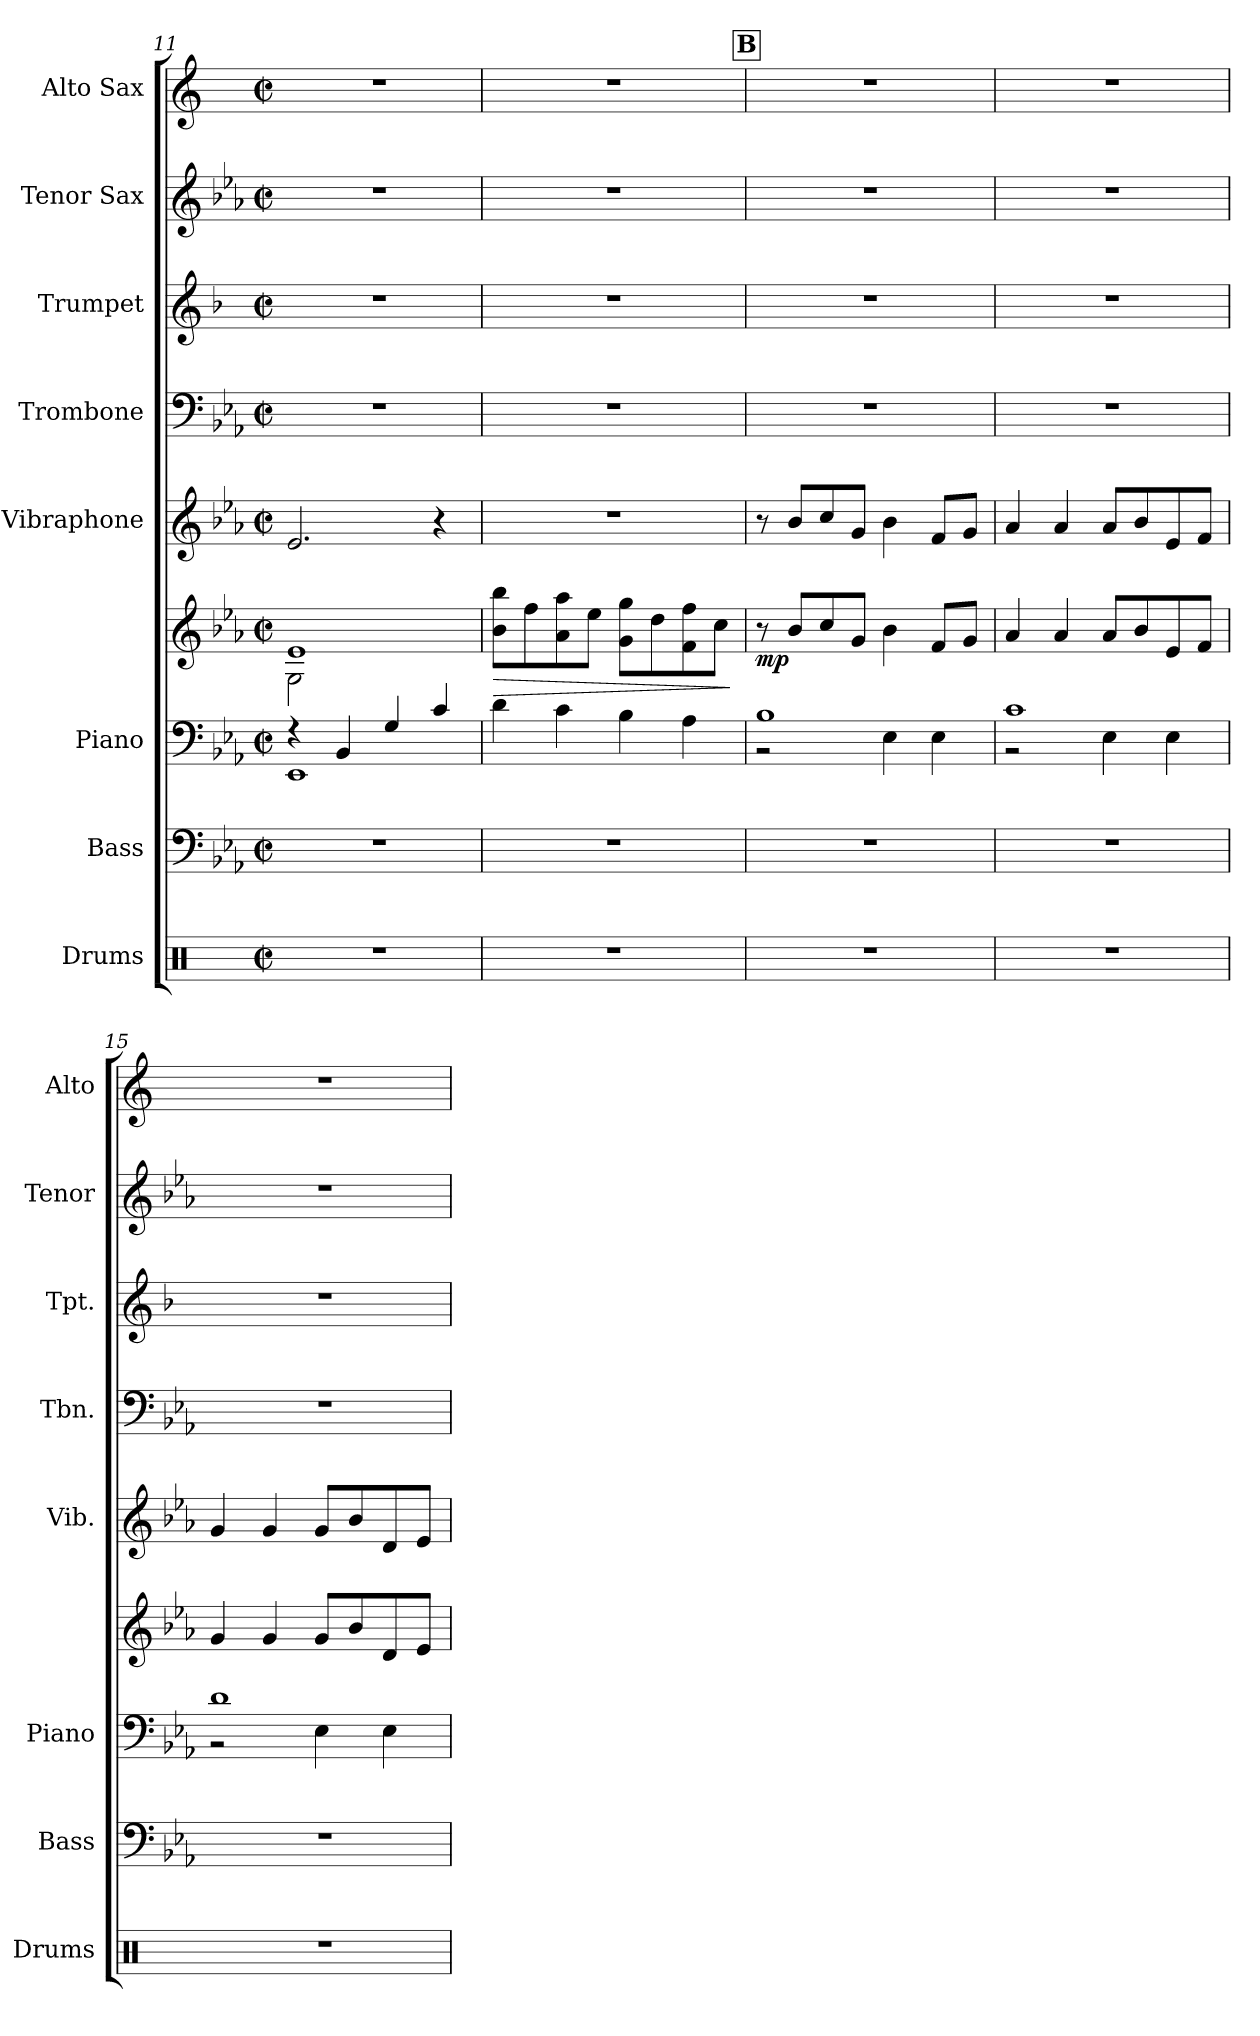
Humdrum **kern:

**kern	**kern	**kern	**kern	**dynam	**kern	**kern	**kern	**kern	**kern
*part8	*part7	*part6	*part6	*part6	*part5	*part4	*part3	*part2	*part1
*staff9	*staff8	*staff7	*staff6	*staff6/7	*staff5	*staff4	*staff3	*staff2	*staff1
*I"Drums	*I"Bass	*I"Piano	*	*	*I"Vibraphone	*I"Trombone	*I"Trumpet	*I"Tenor Sax	*I"Alto Sax
*I'Drums	*I'Bass	*I'Piano	*	*	*I'Vib.	*I'Tbn.	*I'Tpt.	*I'Tenor	*I'Alto
*clefX	*clefF4	*clefF4	*clefG2	*	*clefG2	*clefF4	*clefG2	*clefG2	*clefG2
*	*ITrd7c12	*	*	*	*	*	*ITrd1c2	*ITrd8c14	*ITrd5c9
*k[]	*k[b-e-a-]	*k[b-e-a-]	*k[b-e-a-]	*	*k[b-e-a-]	*k[b-e-a-]	*k[b-e-a-]	*k[b-e-a-]	*k[b-e-a-]
*M2/2	*M2/2	*M2/2	*M2/2	*	*M2/2	*M2/2	*M2/2	*M2/2	*M2/2
*met(c|)	*met(c|)	*met(c|)	*met(c|)	*	*met(c|)	*met(c|)	*met(c|)	*met(c|)	*met(c|)
=11	=11	=11	=11	=11	=11	=11	=11	=11	=11
*	*	*^	*^	*	*	*	*	*	*
1r	1r	4r	1EE-	1e-	2G\	.	2.e-/	1r	1r	1r	1r
.	.	4BB-/	.	.	.	.	.	.	.	.	.
.	.	4G/	.	.	2ryy	.	.	.	.	.	.
.	.	4c/	.	.	.	.	4r	.	.	.	.
*	*	*v	*v	*	*	*	*	*	*	*	*
*	*	*	*v	*v	*	*	*	*	*	*
!!LO:PB:g=z
=12	=12	=12	=12	=12	=12	=12	=12	=12	=12
!	!	!	!	!LO:HP:b	!	!	!	!	!
1r	1r	4d\	8b-\ 8bb-\L	>	1r	1r	1r	1r	1r
.	.	.	8ff\	.	.	.	.	.	.
.	.	4c\	8a-\ 8aa-\	.	.	.	.	.	.
.	.	.	8ee-\J	.	.	.	.	.	.
.	.	4B-\	8g\ 8gg\L	.	.	.	.	.	.
.	.	.	8dd\	.	.	.	.	.	.
.	.	4A-\	8f\ 8ff\	.	.	.	.	.	.
.	.	.	8cc\J	.	.	.	.	.	.
.	.	.	.	]	.	.	.	.	.
!!LO:REH:place=s1:a:fs=14:t=B
=13	=13	=13	=13	=13	=13	=13	=13	=13	=13
*	*	*^	*	*	*	*	*	*	*
!	!	!	!	!	!LO:DY:b	!	!	!	!	!
1r	1r	1B-	2r	8r	mp	8r	1r	1r	1r	1r
.	.	.	.	8b-/L	.	8b-/L	.	.	.	.
.	.	.	.	8cc/	.	8cc/	.	.	.	.
.	.	.	.	8g/J	.	8g/J	.	.	.	.
.	.	.	4E-\	4b-\	.	4b-\	.	.	.	.
.	.	.	4E-\	8f/L	.	8f/L	.	.	.	.
.	.	.	.	8g/J	.	8g/J	.	.	.	.
=14	=14	=14	=14	=14	=14	=14	=14	=14	=14	=14
1r	1r	1c	2r	4a-/	.	4a-/	1r	1r	1r	1r
.	.	.	.	4a-/	.	4a-/	.	.	.	.
.	.	.	4E-\	8a-/L	.	8a-/L	.	.	.	.
.	.	.	.	8b-/	.	8b-/	.	.	.	.
.	.	.	4E-\	8e-/	.	8e-/	.	.	.	.
.	.	.	.	8f/J	.	8f/J	.	.	.	.
=15	=15	=15	=15	=15	=15	=15	=15	=15	=15	=15
1r	1r	1d	2r	4g/	.	4g/	1r	1r	1r	1r
.	.	.	.	4g/	.	4g/	.	.	.	.
.	.	.	4E-\	8g/L	.	8g/L	.	.	.	.
.	.	.	.	8b-/	.	8b-/	.	.	.	.
.	.	.	4E-\	8d/	.	8d/	.	.	.	.
.	.	.	.	8e-/J	.	8e-/J	.	.	.	.
*	*	*v	*v	*	*	*	*	*	*	*
=	=	=	=	=	=	=	=	=	=
*-	*-	*-	*-	*-	*-	*-	*-	*-	*-
